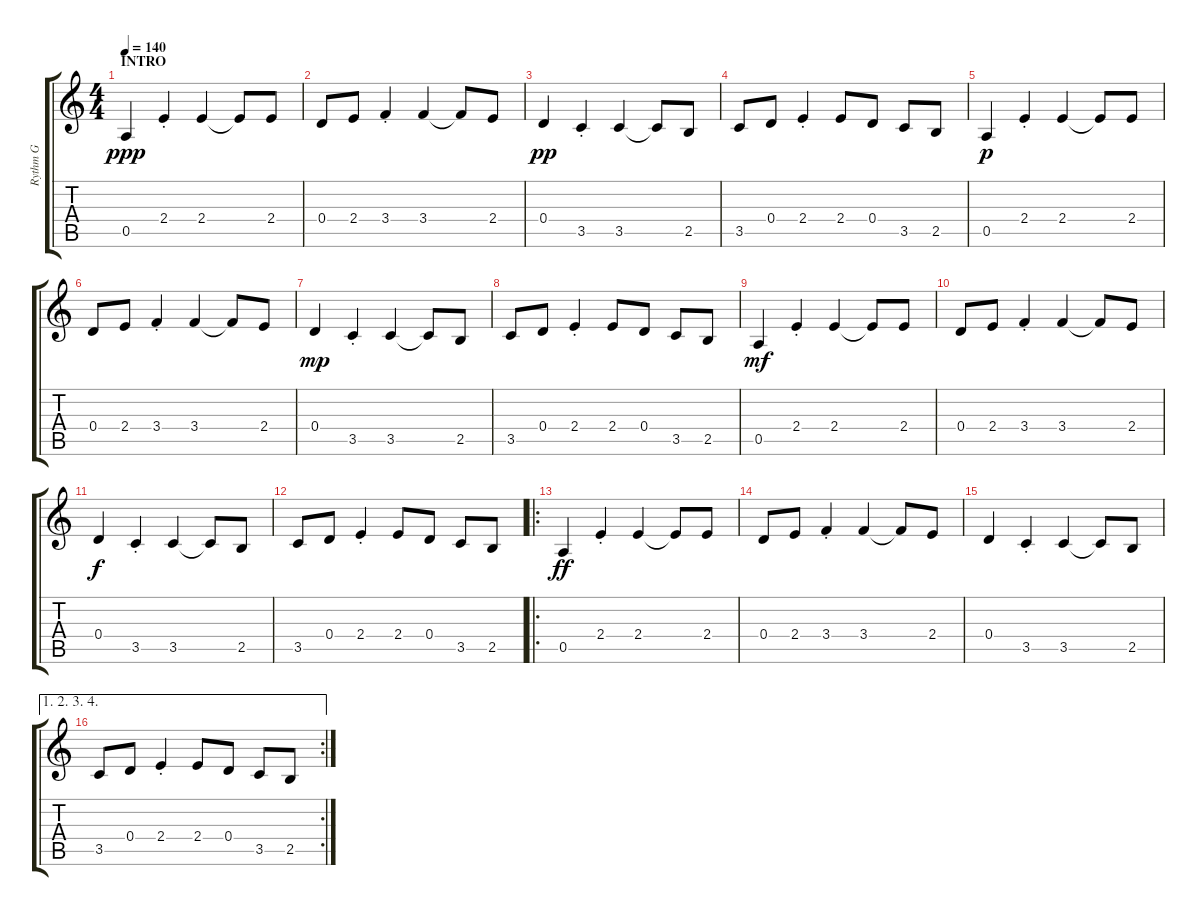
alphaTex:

\track ("Rythm G" "Rythm G") {instrument electricguitarclean}
\staff {score tabs}
\tuning (E4 B3 G3 D3 A2 E2) {hide}
\ts (4 4)
\section ("" "INTRO")
\tempo 140
\clef g2
\ks c
0.5.4{dy ppp instrument electricguitarclean} 2.4{st}.4 2.4.4 2.4{t}.8 2.4.8 |
0.4.8 2.4.8 3.4{st}.4 3.4.4 3.4{t}.8 2.4.8 |
0.4.4{dy pp} 3.5{st}.4 3.5.4 3.5{t}.8 2.5.8 |
3.5.8 0.4.8 2.4{st}.4 2.4.8 0.4.8 3.5.8 2.5.8 |
0.5.4{dy p} 2.4{st}.4 2.4.4 2.4{t}.8 2.4.8 |
0.4.8 2.4.8 3.4{st}.4 3.4.4 3.4{t}.8 2.4.8 |
0.4.4{dy mp} 3.5{st}.4 3.5.4 3.5{t}.8 2.5.8 |
3.5.8 0.4.8 2.4{st}.4 2.4.8 0.4.8 3.5.8 2.5.8 |
0.5.4{dy mf} 2.4{st}.4 2.4.4 2.4{t}.8 2.4.8 |
0.4.8 2.4.8 3.4{st}.4 3.4.4 3.4{t}.8 2.4.8 |
0.4.4{dy f} 3.5{st}.4 3.5.4 3.5{t}.8 2.5.8 |
3.5.8 0.4.8 2.4{st}.4 2.4.8 0.4.8 3.5.8 2.5.8 |
\ro
0.5.4{dy ff} 2.4{st}.4 2.4.4 2.4{t}.8 2.4.8 |
0.4.8 2.4.8 3.4{st}.4 3.4.4 3.4{t}.8 2.4.8 |
0.4.4 3.5{st}.4 3.5.4 3.5{t}.8 2.5.8 |
\ae (1 2 3 4)
\rc 2
3.5.8 0.4.8 2.4{st}.4 2.4.8 0.4.8 3.5.8 2.5.8
